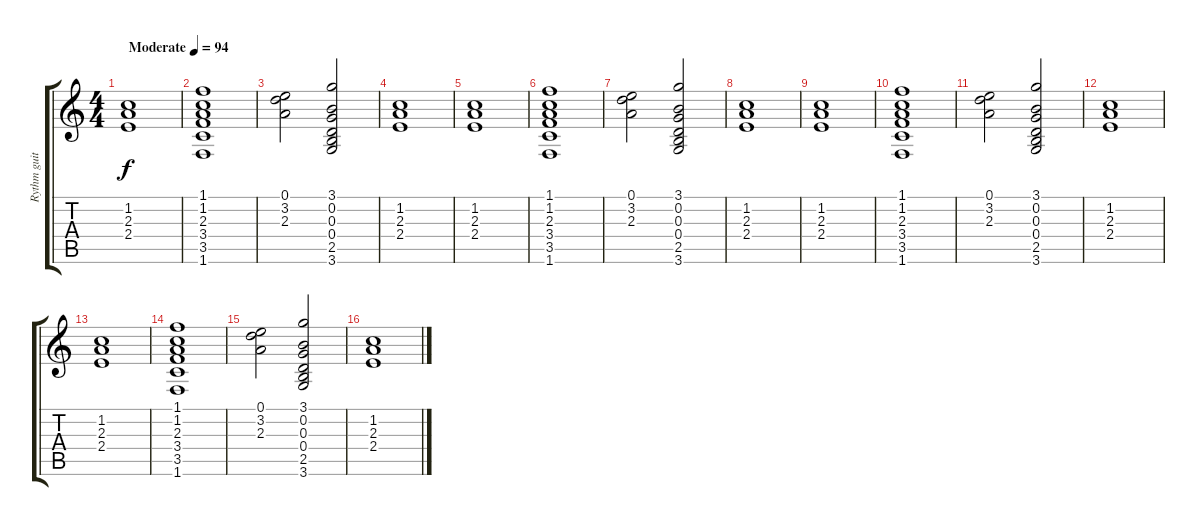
\track ("Rythm guitar" "Rythm guit") {instrument acousticguitarnylon}
\staff {score tabs}
\tuning (E4 B3 G3 D3 A2 E2) {hide}
\ts (4 4)
\tempo (94 "Moderate")
\clef g2
\ks c
(1.2 2.3 2.4).1{dy f instrument acousticguitarnylon} |
(1.1 1.2 2.3 3.4 3.5 1.6).1 |
(0.1 3.2 2.3).2 (3.1 0.2 0.3 0.4 2.5 3.6).2 |
(1.2 2.3 2.4).1 |
(1.2 2.3 2.4).1 |
(1.1 1.2 2.3 3.4 3.5 1.6).1 |
(0.1 3.2 2.3).2 (3.1 0.2 0.3 0.4 2.5 3.6).2 |
(1.2 2.3 2.4).1 |
(1.2 2.3 2.4).1 |
(1.1 1.2 2.3 3.4 3.5 1.6).1 |
(0.1 3.2 2.3).2 (3.1 0.2 0.3 0.4 2.5 3.6).2 |
(1.2 2.3 2.4).1 |
(1.2 2.3 2.4).1 |
(1.1 1.2 2.3 3.4 3.5 1.6).1 |
(0.1 3.2 2.3).2 (3.1 0.2 0.3 0.4 2.5 3.6).2 |
(1.2 2.3 2.4).1
